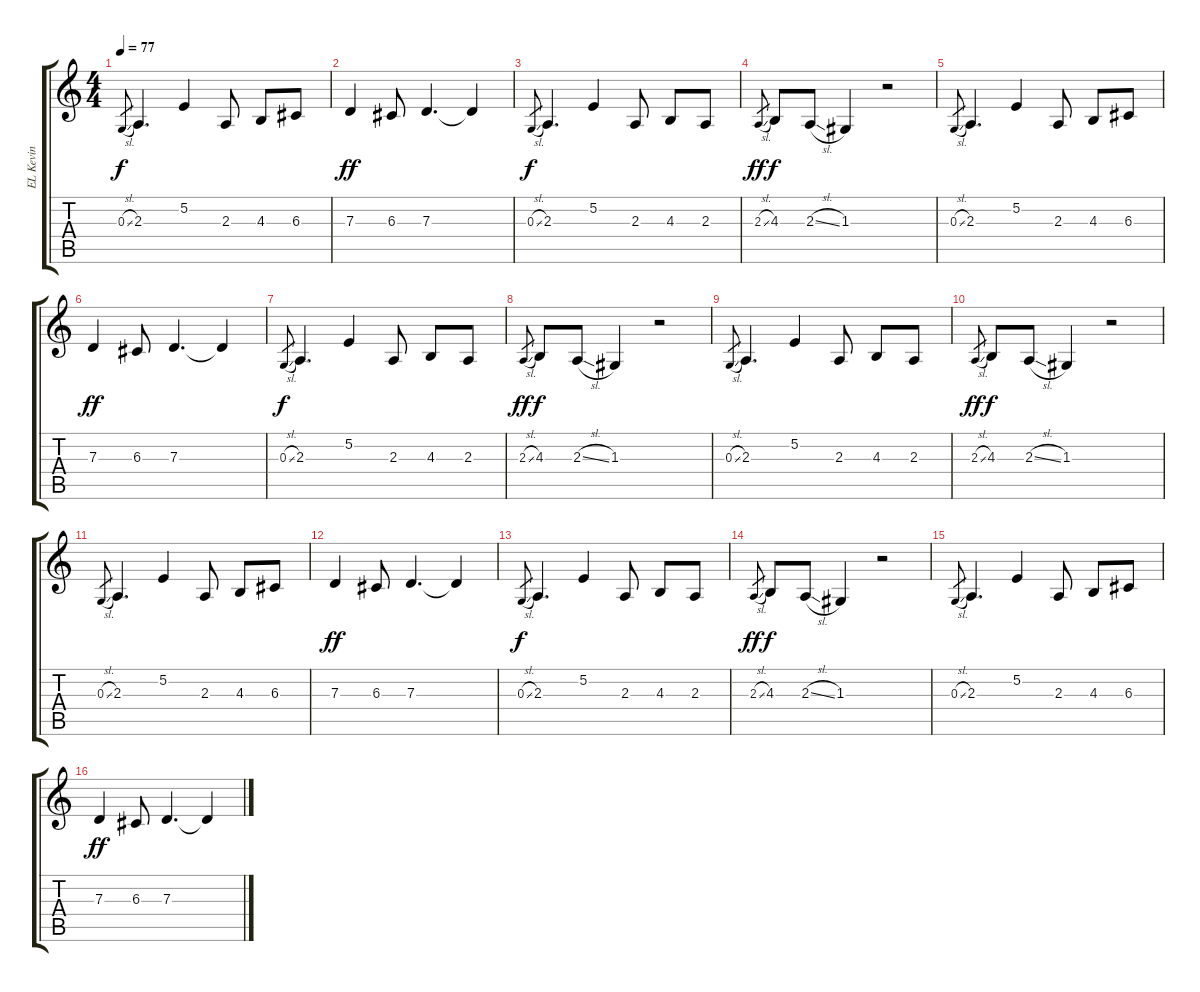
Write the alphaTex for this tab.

\track ("EL Kevin" "EL Kevin") {instrument tenorsax}
\staff {score tabs}
\tuning (E4 B3 G3 D3 A2 E2) {hide}
\ts (4 4)
\tempo 77
\clef g2
\ks c
0.3{sl}.8{gr dy f} 2.3.4{d} 5.2.4 2.3.8 4.3.8 6.3.8 |
7.3.4{dy ff} 6.3.8 7.3.4{d} 7.3{t}.4 |
0.3{sl}.8{gr dy f} 2.3.4{d} 5.2.4 2.3.8 4.3.8 2.3.8 |
2.3{sl}.8{gr dy ff} 4.3.8{dy f} 2.3{sl}.8 1.3.4 r.2 |
0.3{sl}.8{gr} 2.3.4{d} 5.2.4 2.3.8 4.3.8 6.3.8 |
7.3.4{dy ff} 6.3.8 7.3.4{d} 7.3{t}.4 |
0.3{sl}.8{gr dy f} 2.3.4{d} 5.2.4 2.3.8 4.3.8 2.3.8 |
2.3{sl}.8{gr dy ff} 4.3.8{dy f} 2.3{sl}.8 1.3.4 r.2 |
0.3{sl}.8{gr} 2.3.4{d} 5.2.4 2.3.8 4.3.8 2.3.8 |
2.3{sl}.8{gr dy ff} 4.3.8{dy f} 2.3{sl}.8 1.3.4 r.2 |
0.3{sl}.8{gr} 2.3.4{d} 5.2.4 2.3.8 4.3.8 6.3.8 |
7.3.4{dy ff} 6.3.8 7.3.4{d} 7.3{t}.4 |
0.3{sl}.8{gr dy f} 2.3.4{d} 5.2.4 2.3.8 4.3.8 2.3.8 |
2.3{sl}.8{gr dy ff} 4.3.8{dy f} 2.3{sl}.8 1.3.4 r.2 |
0.3{sl}.8{gr} 2.3.4{d} 5.2.4 2.3.8 4.3.8 6.3.8 |
7.3.4{dy ff} 6.3.8 7.3.4{d} 7.3{t}.4
